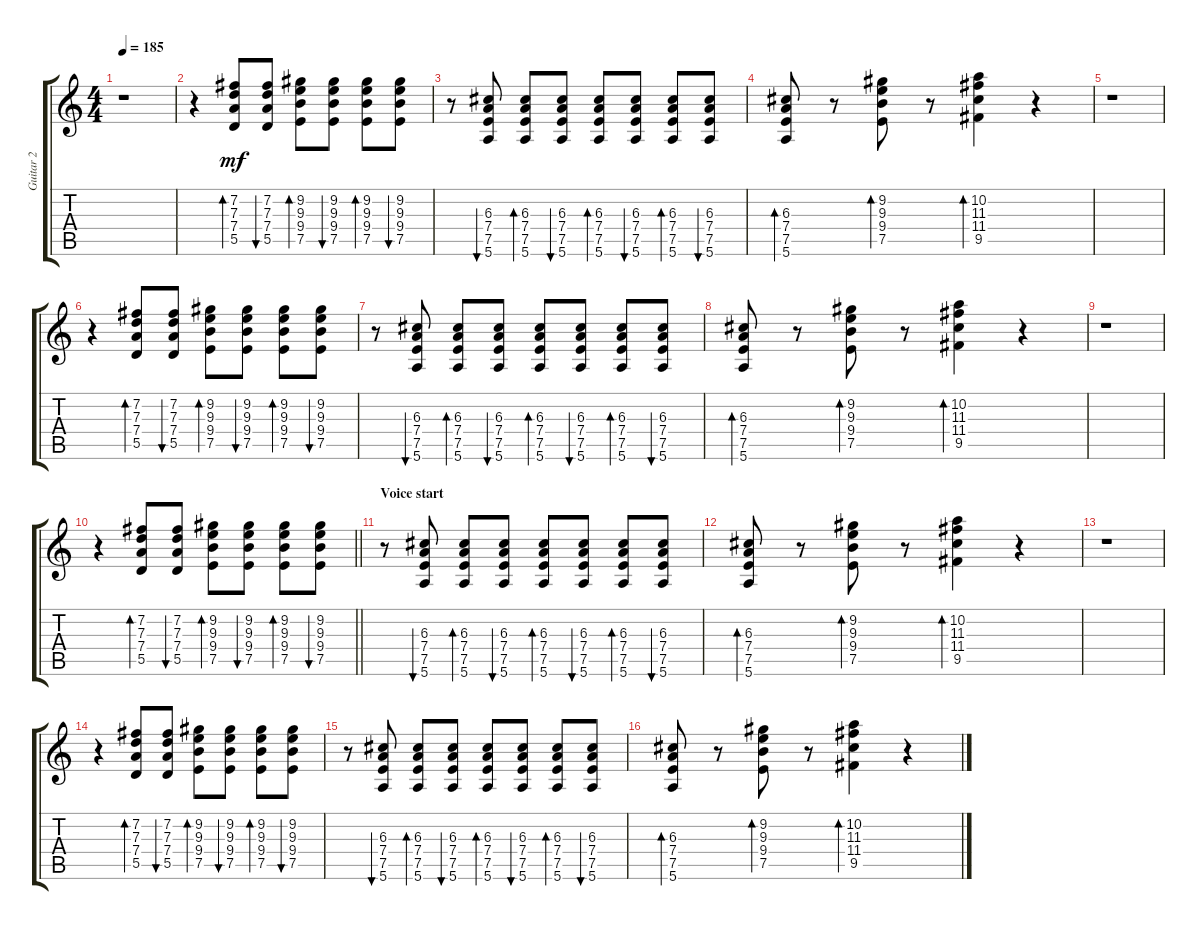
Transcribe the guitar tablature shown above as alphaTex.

\track ("Guitar 2" "Guitar 2") {instrument overdrivenguitar}
\staff {score tabs}
\tuning (E4 B3 G3 D3 A2 E2) {hide}
\ts (4 4)
\tempo 185
\clef g2
\ks c
r.1{dy mf} |
r.4 (7.2 7.3 7.4 5.5).8{bd 60} (7.2 7.3 7.4 5.5).8{bu 60} (9.2 9.3 9.4 7.5).8{bd 60} (9.2 9.3 9.4 7.5).8{bu 60} (9.2 9.3 9.4 7.5).8{bd 60} (9.2 9.3 9.4 7.5).8{bu 60} |
r.8 (6.3 7.4 7.5 5.6).8{bu 60} (6.3 7.4 7.5 5.6).8{bd 60} (6.3 7.4 7.5 5.6).8{bu 60} (6.3 7.4 7.5 5.6).8{bd 60} (6.3 7.4 7.5 5.6).8{bu 60} (6.3 7.4 7.5 5.6).8{bd 60} (6.3 7.4 7.5 5.6).8{bu 60} |
(6.3 7.4 7.5 5.6).8{bd 60} r.8 (9.2 9.3 9.4 7.5).8{bd 60} r.8 (10.2 11.3 11.4 9.5).4{bd 60} r.4 |
r.1 |
r.4 (7.2 7.3 7.4 5.5).8{bd 60} (7.2 7.3 7.4 5.5).8{bu 60} (9.2 9.3 9.4 7.5).8{bd 60} (9.2 9.3 9.4 7.5).8{bu 60} (9.2 9.3 9.4 7.5).8{bd 60} (9.2 9.3 9.4 7.5).8{bu 60} |
r.8 (6.3 7.4 7.5 5.6).8{bu 60} (6.3 7.4 7.5 5.6).8{bd 60} (6.3 7.4 7.5 5.6).8{bu 60} (6.3 7.4 7.5 5.6).8{bd 60} (6.3 7.4 7.5 5.6).8{bu 60} (6.3 7.4 7.5 5.6).8{bd 60} (6.3 7.4 7.5 5.6).8{bu 60} |
(6.3 7.4 7.5 5.6).8{bd 60} r.8 (9.2 9.3 9.4 7.5).8{bd 60} r.8 (10.2 11.3 11.4 9.5).4{bd 60} r.4 |
r.1 |
\barLineRight lightlight
r.4 (7.2 7.3 7.4 5.5).8{bd 60} (7.2 7.3 7.4 5.5).8{bu 60} (9.2 9.3 9.4 7.5).8{bd 60} (9.2 9.3 9.4 7.5).8{bu 60} (9.2 9.3 9.4 7.5).8{bd 60} (9.2 9.3 9.4 7.5).8{bu 60} |
\section ("" "Voice start")
r.8 (6.3 7.4 7.5 5.6).8{bu 60} (6.3 7.4 7.5 5.6).8{bd 60} (6.3 7.4 7.5 5.6).8{bu 60} (6.3 7.4 7.5 5.6).8{bd 60} (6.3 7.4 7.5 5.6).8{bu 60} (6.3 7.4 7.5 5.6).8{bd 60} (6.3 7.4 7.5 5.6).8{bu 60} |
(6.3 7.4 7.5 5.6).8{bd 60} r.8 (9.2 9.3 9.4 7.5).8{bd 60} r.8 (10.2 11.3 11.4 9.5).4{bd 60} r.4 |
r.1 |
r.4 (7.2 7.3 7.4 5.5).8{bd 60} (7.2 7.3 7.4 5.5).8{bu 60} (9.2 9.3 9.4 7.5).8{bd 60} (9.2 9.3 9.4 7.5).8{bu 60} (9.2 9.3 9.4 7.5).8{bd 60} (9.2 9.3 9.4 7.5).8{bu 60} |
r.8 (6.3 7.4 7.5 5.6).8{bu 60} (6.3 7.4 7.5 5.6).8{bd 60} (6.3 7.4 7.5 5.6).8{bu 60} (6.3 7.4 7.5 5.6).8{bd 60} (6.3 7.4 7.5 5.6).8{bu 60} (6.3 7.4 7.5 5.6).8{bd 60} (6.3 7.4 7.5 5.6).8{bu 60} |
(6.3 7.4 7.5 5.6).8{bd 60} r.8 (9.2 9.3 9.4 7.5).8{bd 60} r.8 (10.2 11.3 11.4 9.5).4{bd 60} r.4
